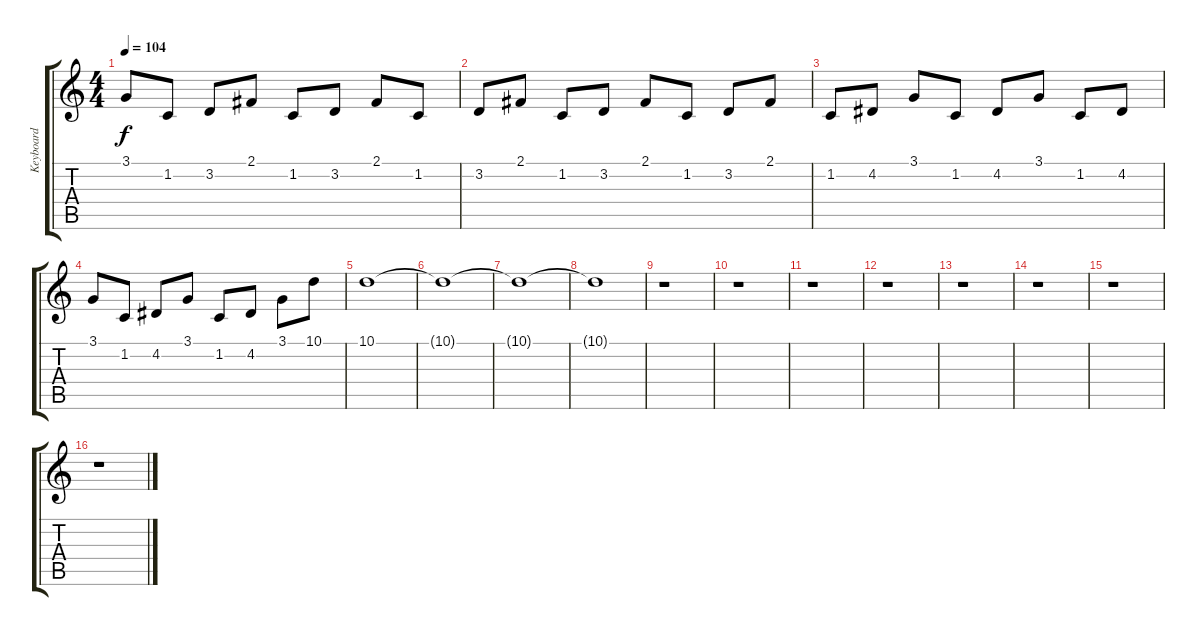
\track ("Keyboard" "Keyboard") {instrument drawbarorgan}
\staff {score tabs}
\tuning (E4 B3 G3 D3 A2 E2) {hide}
\ts (4 4)
\tempo 104
\clef g2
\ks c
3.1.8{dy f} 1.2.8 3.2.8 2.1.8 1.2.8 3.2.8 2.1.8 1.2.8 |
3.2.8 2.1.8 1.2.8 3.2.8 2.1.8 1.2.8 3.2.8 2.1.8 |
1.2.8 4.2.8 3.1.8 1.2.8 4.2.8 3.1.8 1.2.8 4.2.8 |
3.1.8 1.2.8 4.2.8 3.1.8 1.2.8 4.2.8 3.1.8 10.1.8 |
10.1.1 |
10.1{t}.1 |
10.1{t}.1 |
10.1{t}.1 |
r.1 |
r.1 |
r.1 |
r.1 |
r.1 |
r.1 |
r.1 |
r.1
